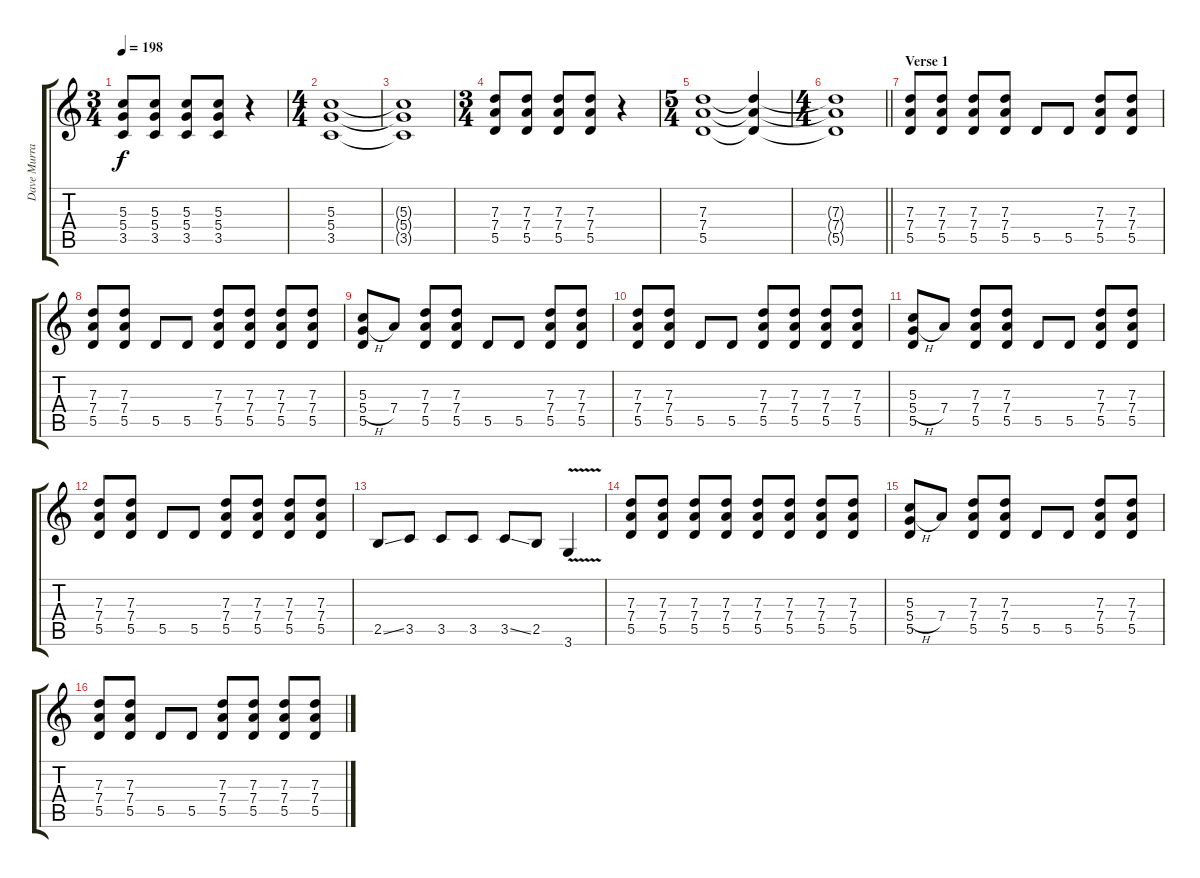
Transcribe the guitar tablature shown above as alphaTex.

\track ("Dave Murray" "Dave Murra") {instrument distortionguitar}
\staff {score tabs}
\tuning (E4 B3 G3 D3 A2 E2) {hide}
\ts (3 4)
\tempo 198
\clef g2
\ks c
(5.3 5.4 3.5).8{dy f} (5.3 5.4 3.5).8 (5.3 5.4 3.5).8 (5.3 5.4 3.5).8 r.4 |
\ts (4 4)
(5.3 5.4 3.5).1 |
(5.3{t} 5.4{t} 3.5{t}).1 |
\ts (3 4)
(7.3 7.4 5.5).8 (7.3 7.4 5.5).8 (7.3 7.4 5.5).8 (7.3 7.4 5.5).8 r.4 |
\ts (5 4)
(7.3 7.4 5.5).1 (7.3{t} 7.4{t} 5.5{t}).4 |
\ts (4 4)
\barLineRight lightlight
(7.3{t} 7.4{t} 5.5{t}).1 |
\section ("" "Verse 1")
(7.3 7.4 5.5).8 (7.3 7.4 5.5).8 (7.3 7.4 5.5).8 (7.3 7.4 5.5).8 5.5.8 5.5.8 (7.3 7.4 5.5).8 (7.3 7.4 5.5).8 |
(7.3 7.4 5.5).8 (7.3 7.4 5.5).8 5.5.8 5.5.8 (7.3 7.4 5.5).8 (7.3 7.4 5.5).8 (7.3 7.4 5.5).8 (7.3 7.4 5.5).8 |
(5.3 5.4{h} 5.5).8 7.4.8 (7.3 7.4 5.5).8 (7.3 7.4 5.5).8 5.5.8 5.5.8 (7.3 7.4 5.5).8 (7.3 7.4 5.5).8 |
(7.3 7.4 5.5).8 (7.3 7.4 5.5).8 5.5.8 5.5.8 (7.3 7.4 5.5).8 (7.3 7.4 5.5).8 (7.3 7.4 5.5).8 (7.3 7.4 5.5).8 |
(5.3 5.4{h} 5.5).8 7.4.8 (7.3 7.4 5.5).8 (7.3 7.4 5.5).8 5.5.8 5.5.8 (7.3 7.4 5.5).8 (7.3 7.4 5.5).8 |
(7.3 7.4 5.5).8 (7.3 7.4 5.5).8 5.5.8 5.5.8 (7.3 7.4 5.5).8 (7.3 7.4 5.5).8 (7.3 7.4 5.5).8 (7.3 7.4 5.5).8 |
2.5{ss}.8 3.5.8 3.5.8 3.5.8 3.5{ss}.8 2.5.8 3.6{v}.4 |
(7.3 7.4 5.5).8 (7.3 7.4 5.5).8 (7.3 7.4 5.5).8 (7.3 7.4 5.5).8 (7.3 7.4 5.5).8 (7.3 7.4 5.5).8 (7.3 7.4 5.5).8 (7.3 7.4 5.5).8 |
(5.3 5.4{h} 5.5).8 7.4.8 (7.3 7.4 5.5).8 (7.3 7.4 5.5).8 5.5.8 5.5.8 (7.3 7.4 5.5).8 (7.3 7.4 5.5).8 |
(7.3 7.4 5.5).8 (7.3 7.4 5.5).8 5.5.8 5.5.8 (7.3 7.4 5.5).8 (7.3 7.4 5.5).8 (7.3 7.4 5.5).8 (7.3 7.4 5.5).8
